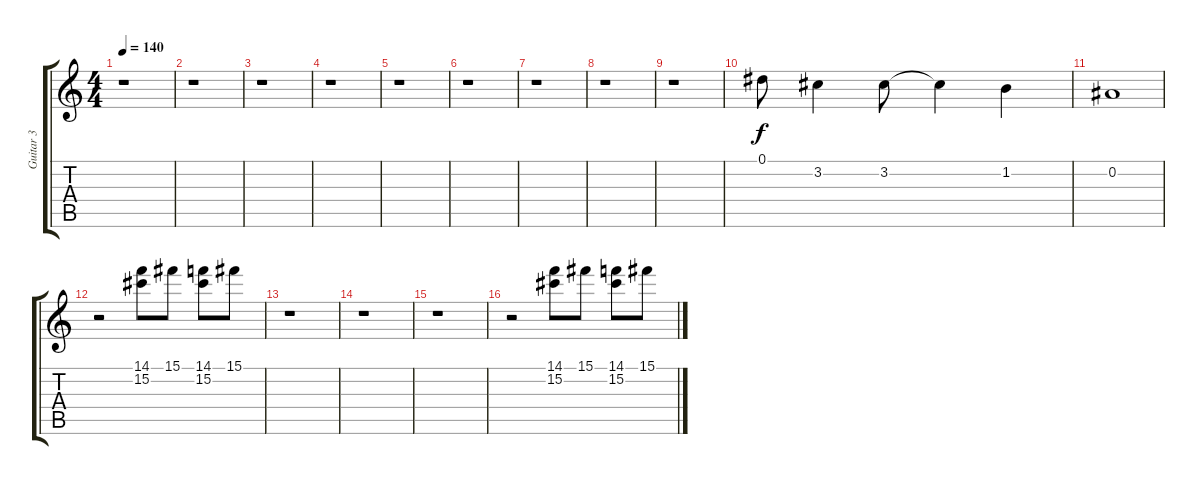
\track ("Guitar 3" "Guitar 3") {instrument acousticguitarnylon}
\staff {score tabs}
\tuning (Eb4 Bb3 Gb3 Db3 Ab2 Eb2) {hide}
\ts (4 4)
\tempo 140
\clef g2
\ks c
r.1{dy f} |
r.1 |
r.1 |
r.1 |
r.1 |
r.1 |
r.1 |
r.1 |
r.1 |
0.1.8 3.2.4 3.2.8 3.2{t}.4 1.2.4 |
0.2.1 |
r.2 (14.1 15.2).8 15.1.8 (14.1 15.2).8 15.1.8 |
r.1 |
r.1 |
r.1 |
r.2 (14.1 15.2).8 15.1.8 (14.1 15.2).8 15.1.8
